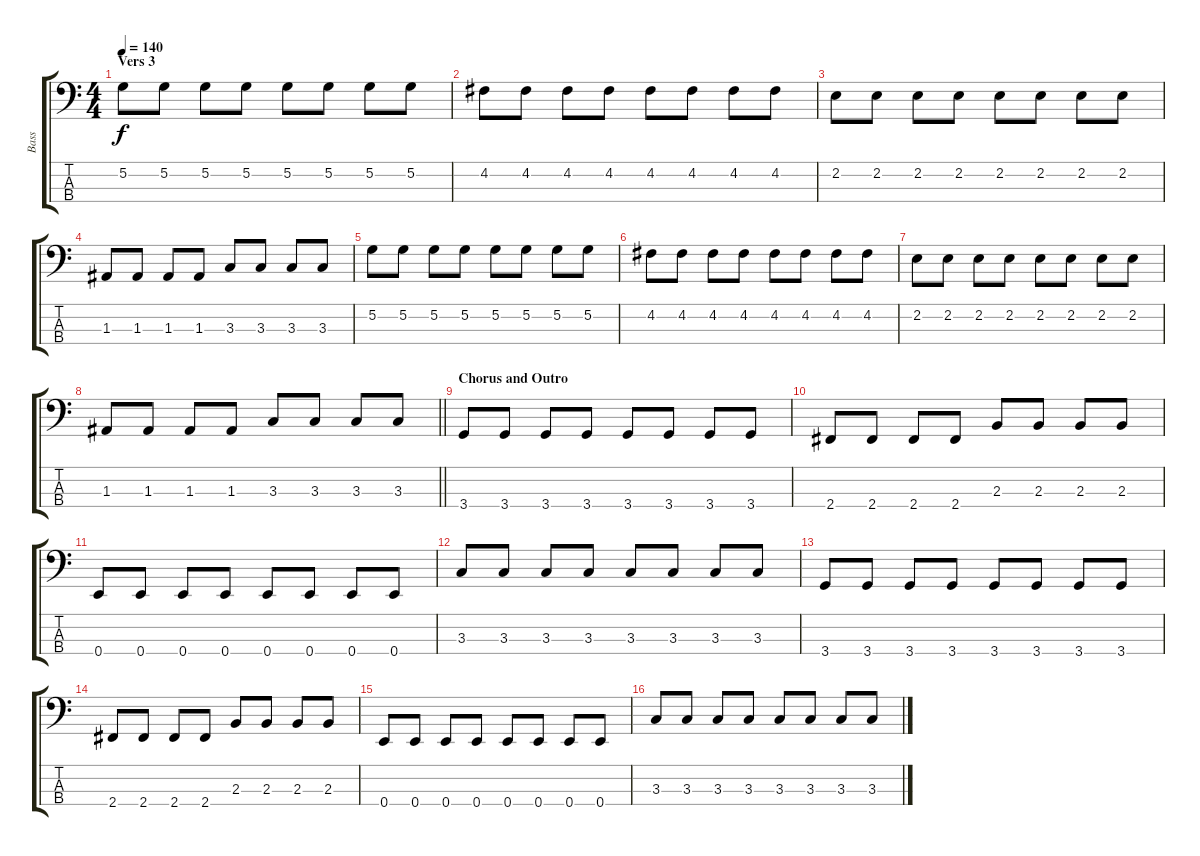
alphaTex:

\track ("Bass" "Bass") {instrument electricbassfinger}
\staff {score tabs}
\tuning (G2 D2 A1 E1) {hide}
\ts (4 4)
\section ("" "Vers 3")
\tempo 140
\clef f4
\ks c
5.2.8{dy f} 5.2.8 5.2.8 5.2.8 5.2.8 5.2.8 5.2.8 5.2.8 |
4.2.8 4.2.8 4.2.8 4.2.8 4.2.8 4.2.8 4.2.8 4.2.8 |
2.2.8 2.2.8 2.2.8 2.2.8 2.2.8 2.2.8 2.2.8 2.2.8 |
1.3.8 1.3.8 1.3.8 1.3.8 3.3.8 3.3.8 3.3.8 3.3.8 |
5.2.8 5.2.8 5.2.8 5.2.8 5.2.8 5.2.8 5.2.8 5.2.8 |
4.2.8 4.2.8 4.2.8 4.2.8 4.2.8 4.2.8 4.2.8 4.2.8 |
2.2.8 2.2.8 2.2.8 2.2.8 2.2.8 2.2.8 2.2.8 2.2.8 |
\barLineRight lightlight
1.3.8 1.3.8 1.3.8 1.3.8 3.3.8 3.3.8 3.3.8 3.3.8 |
\section ("" "Chorus and Outro")
3.4.8 3.4.8 3.4.8 3.4.8 3.4.8 3.4.8 3.4.8 3.4.8 |
2.4.8 2.4.8 2.4.8 2.4.8 2.3.8 2.3.8 2.3.8 2.3.8 |
0.4.8 0.4.8 0.4.8 0.4.8 0.4.8 0.4.8 0.4.8 0.4.8 |
3.3.8 3.3.8 3.3.8 3.3.8 3.3.8 3.3.8 3.3.8 3.3.8 |
3.4.8 3.4.8 3.4.8 3.4.8 3.4.8 3.4.8 3.4.8 3.4.8 |
2.4.8 2.4.8 2.4.8 2.4.8 2.3.8 2.3.8 2.3.8 2.3.8 |
0.4.8 0.4.8 0.4.8 0.4.8 0.4.8 0.4.8 0.4.8 0.4.8 |
3.3.8 3.3.8 3.3.8 3.3.8 3.3.8 3.3.8 3.3.8 3.3.8
